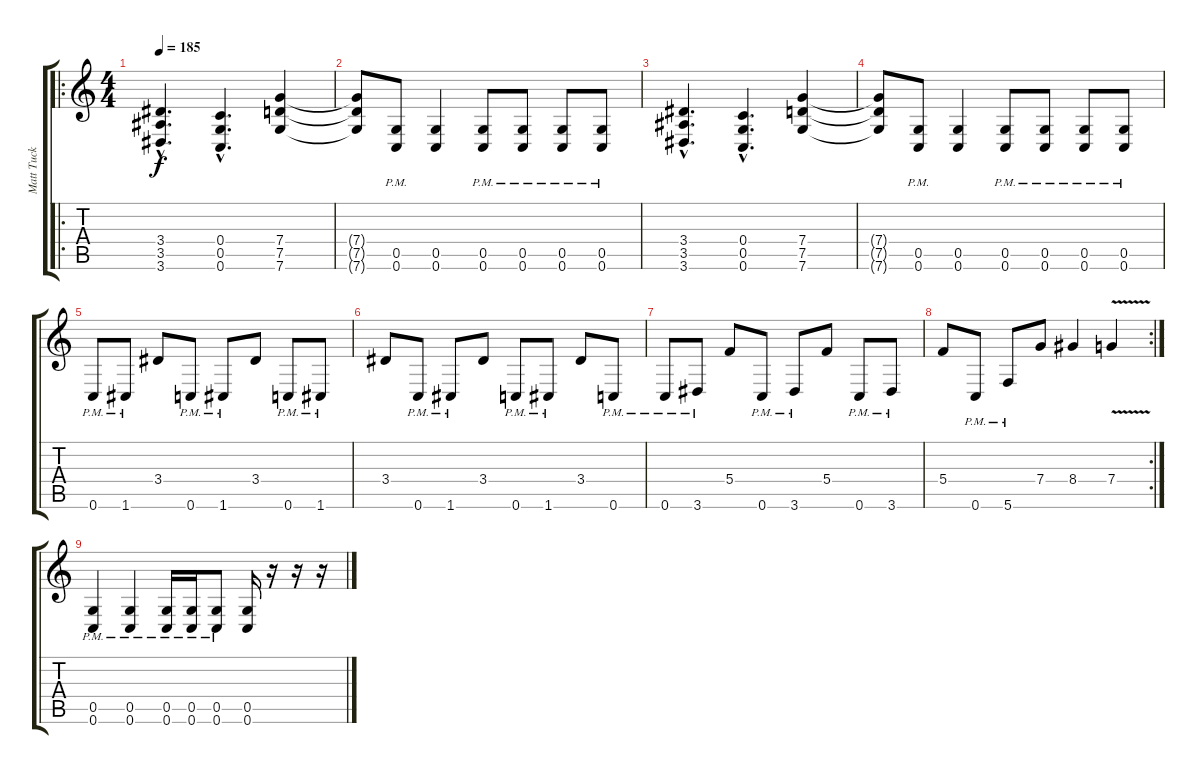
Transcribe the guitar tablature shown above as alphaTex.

\track ("Matt Tuck" "Matt Tuck") {instrument distortionguitar}
\staff {score tabs}
\tuning (D4 A3 F3 C3 G2 C2) {hide}
\ro
\ts (4 4)
\tempo 185
\clef g2
\ks c
(3.4{hac} 3.5{hac} 3.6{hac}).4{d dy f} (0.4{hac} 0.5{hac} 0.6{hac}).4{d} (7.4 7.5 7.6).4 |
(7.4{t} 7.5{t} 7.6{t}).8 (0.5{pm} 0.6{pm}).8 (0.5 0.6).4 (0.5{pm} 0.6{pm}).8 (0.5{pm} 0.6{pm}).8 (0.5{pm} 0.6{pm}).8 (0.5{pm} 0.6{pm}).8 |
(3.4{hac} 3.5{hac} 3.6{hac}).4{d} (0.4{hac} 0.5{hac} 0.6{hac}).4{d} (7.4 7.5 7.6).4 |
(7.4{t} 7.5{t} 7.6{t}).8 (0.5{pm} 0.6{pm}).8 (0.5 0.6).4 (0.5{pm} 0.6{pm}).8 (0.5{pm} 0.6{pm}).8 (0.5{pm} 0.6{pm}).8 (0.5{pm} 0.6{pm}).8 |
0.6{pm}.8 1.6{pm}.8 3.4.8 0.6{pm}.8 1.6{pm}.8 3.4.8 0.6{pm}.8 1.6{pm}.8 |
3.4.8 0.6{pm}.8 1.6{pm}.8 3.4.8 0.6{pm}.8 1.6{pm}.8 3.4.8 0.6{pm}.8 |
0.6{pm}.8 3.6{pm}.8 5.4.8 0.6{pm}.8 3.6{pm}.8 5.4.8 0.6{pm}.8 3.6{pm}.8 |
\rc 2
5.4.8 0.6{pm}.8 5.6{pm}.8 7.4.8 8.4.4 7.4{v}.4 |
(0.5{pm} 0.6{pm}).4 (0.5{pm} 0.6{pm}).4 (0.5{pm} 0.6{pm}).16 (0.5{pm} 0.6{pm}).16 (0.5{pm} 0.6{pm}).8 (0.5 0.6).16 r.16 r.16 r.16
